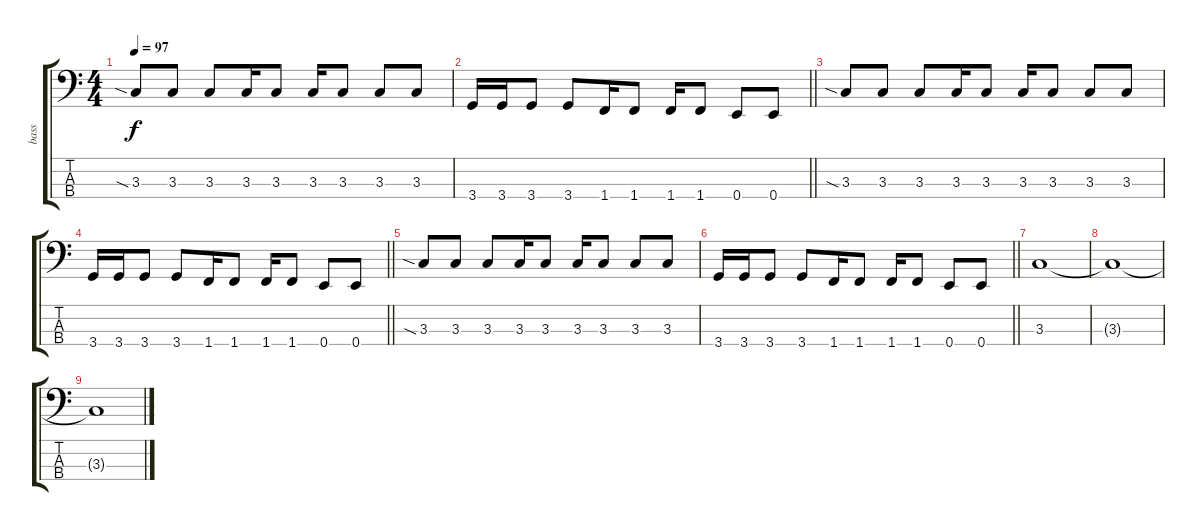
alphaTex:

\track ("bass " "bass ") {instrument electricguitarjazz}
\staff {score tabs}
\tuning (G2 D2 A1 E1) {hide}
\ts (4 4)
\tempo 97
\clef f4
\ks c
3.3{sia}.8{dy f} 3.3.8 3.3.8 3.3.16 3.3.8 3.3.16 3.3.8 3.3.8 3.3.8 |
\barLineRight lightlight
3.4.16 3.4.16 3.4.8 3.4.8 1.4.16 1.4.8 1.4.16 1.4.8 0.4.8 0.4.8 |
3.3{sia}.8 3.3.8 3.3.8 3.3.16 3.3.8 3.3.16 3.3.8 3.3.8 3.3.8 |
\barLineRight lightlight
3.4.16 3.4.16 3.4.8 3.4.8 1.4.16 1.4.8 1.4.16 1.4.8 0.4.8 0.4.8 |
3.3{sia}.8 3.3.8 3.3.8 3.3.16 3.3.8 3.3.16 3.3.8 3.3.8 3.3.8 |
\barLineRight lightlight
3.4.16 3.4.16 3.4.8 3.4.8 1.4.16 1.4.8 1.4.16 1.4.8 0.4.8 0.4.8 |
3.3.1 |
3.3{t}.1 |
3.3{t}.1
